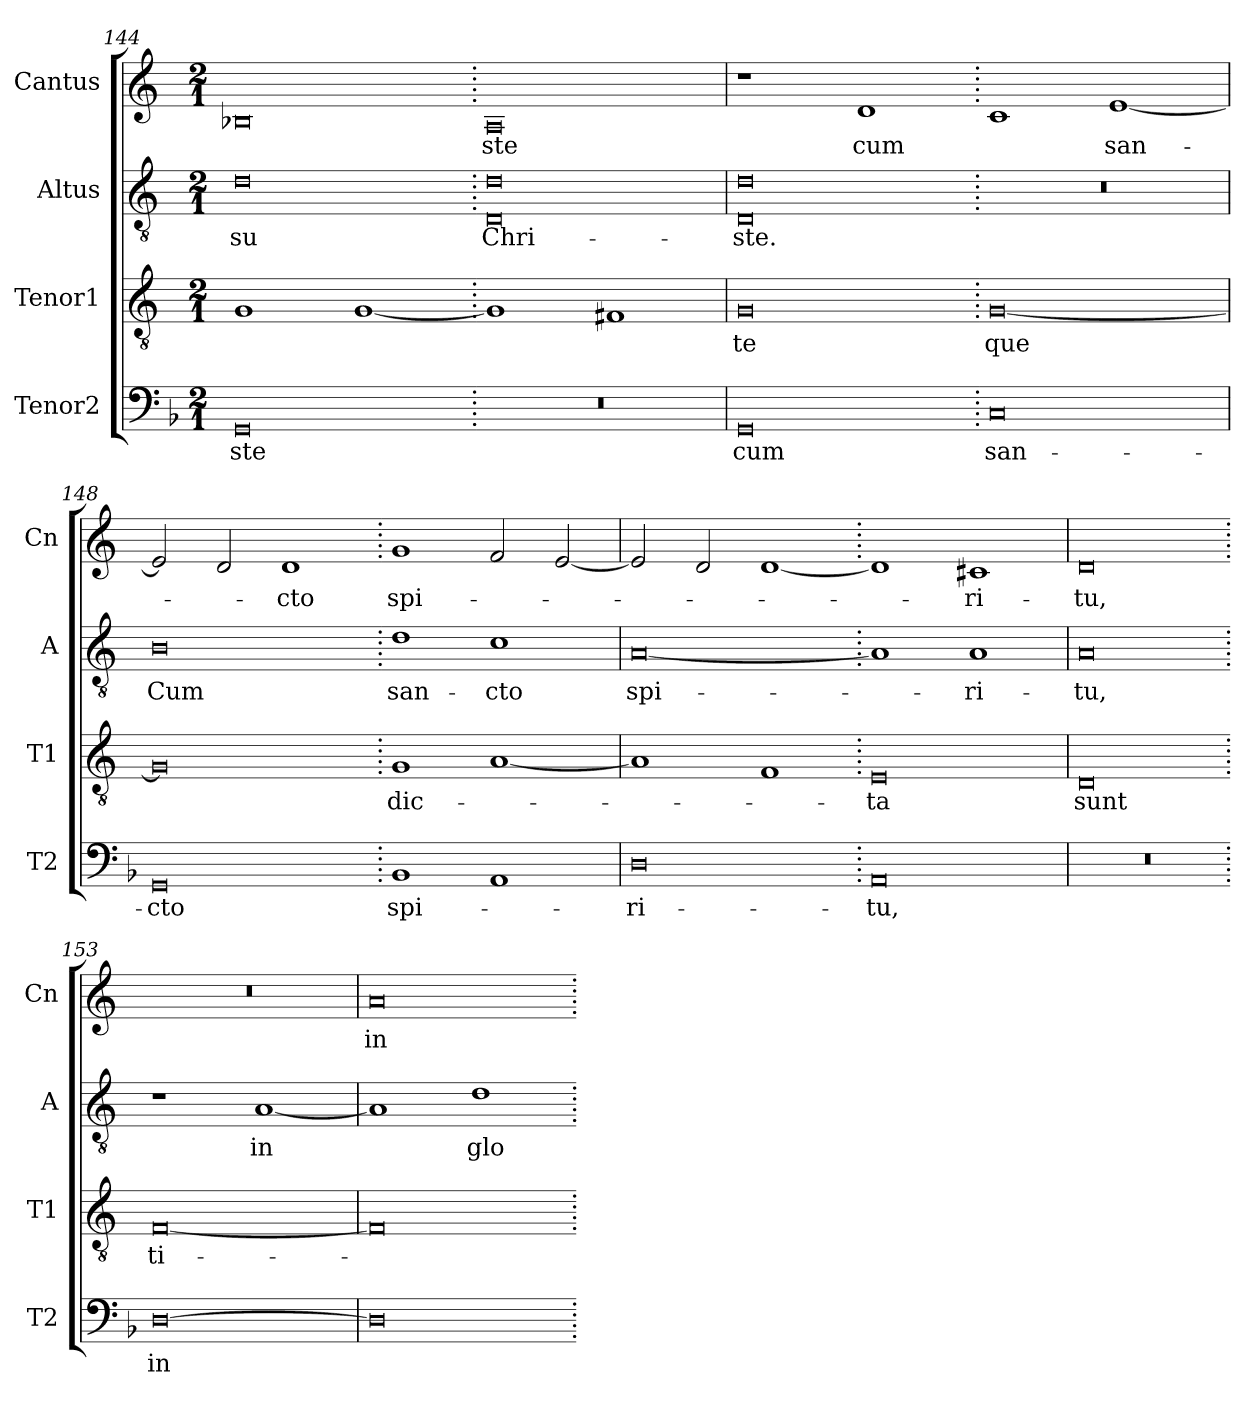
**kern	**text	**kern	**text	**kern	**text	**kern	**text
*part4	*part4	*part3	*part3	*part2	*part2	*part1	*part1
*staff4	*staff4	*staff3	*staff3	*staff2	*staff2	*staff1	*staff1
*I"Tenor2	*	*I"Tenor1	*	*I"Altus	*	*I"Cantus	*
*I'T2	*	*I'T1	*	*I'A	*	*I'Cn	*
*clefF4	*	*clefGv2	*	*clefGv2	*	*clefG2	*
*k[b-]	*	*k[]	*	*k[]	*	*k[]	*
*M2/1	*	*M2/1	*	*M2/1	*	*M2/1	*
=144	=144	=144	=144	=144	=144	=144	=144
0GG	-ste	1G	.	0d	-su	0B-X	.
.	.	[1G	.	.	.	.	.
=145.	=145.	=145.	=145.	=145.	=145.	=145.	=145.
0r	.	1G]	.	0D 0d	Chri-	0A	-ste
.	.	1F#X	.	.	.	.	.
=146	=146	=146	=146	=146	=146	=146	=146
0GG	cum	0G	te	0D 0d	-ste.	1r	.
.	.	.	.	.	.	1d	cum
=147.	=147.	=147.	=147.	=147.	=147.	=147.	=147.
0C	san-	[0G	que	0r	.	1c	.
.	.	.	.	.	.	[1e	san-
=148	=148	=148	=148	=148	=148	=148	=148
0GG	-cto	0G]	.	0B	Cum	2e/]	.
.	.	.	.	.	.	2d/	.
.	.	.	.	.	.	1d	-cto
=149.	=149.	=149.	=149.	=149.	=149.	=149.	=149.
1BB-	spi-	1G	dic-	1d	san-	1g	spi-
1AA	.	[1A	.	1c	-cto	2f/	.
.	.	.	.	.	.	[2e/	.
=150	=150	=150	=150	=150	=150	=150	=150
0D	-ri-	1A]	.	[0A	spi-	2e/]	.
.	.	.	.	.	.	2d/	.
.	.	1F	.	.	.	[1d	.
=151.	=151.	=151.	=151.	=151.	=151.	=151.	=151.
0AA	-tu,	0E	-ta	1A]	.	1d]	.
.	.	.	.	1A	-ri-	1c#X	-ri-
=152	=152	=152	=152	=152	=152	=152	=152
0r	.	0D	sunt	0A	-tu,	0d	-tu,
=153.	=153.	=153.	=153.	=153.	=153.	=153.	=153.
[0D	in	[0F	ti-	1r	.	0r	.
.	.	.	.	[1A	in	.	.
=154	=154	=154	=154	=154	=154	=154	=154
0D]	.	0F]	.	1A]	.	0a	in
.	.	.	.	1d	glo-	.	.
=.	=.	=.	=.	=.	=.	=.	=.
*-	*-	*-	*-	*-	*-	*-	*-
